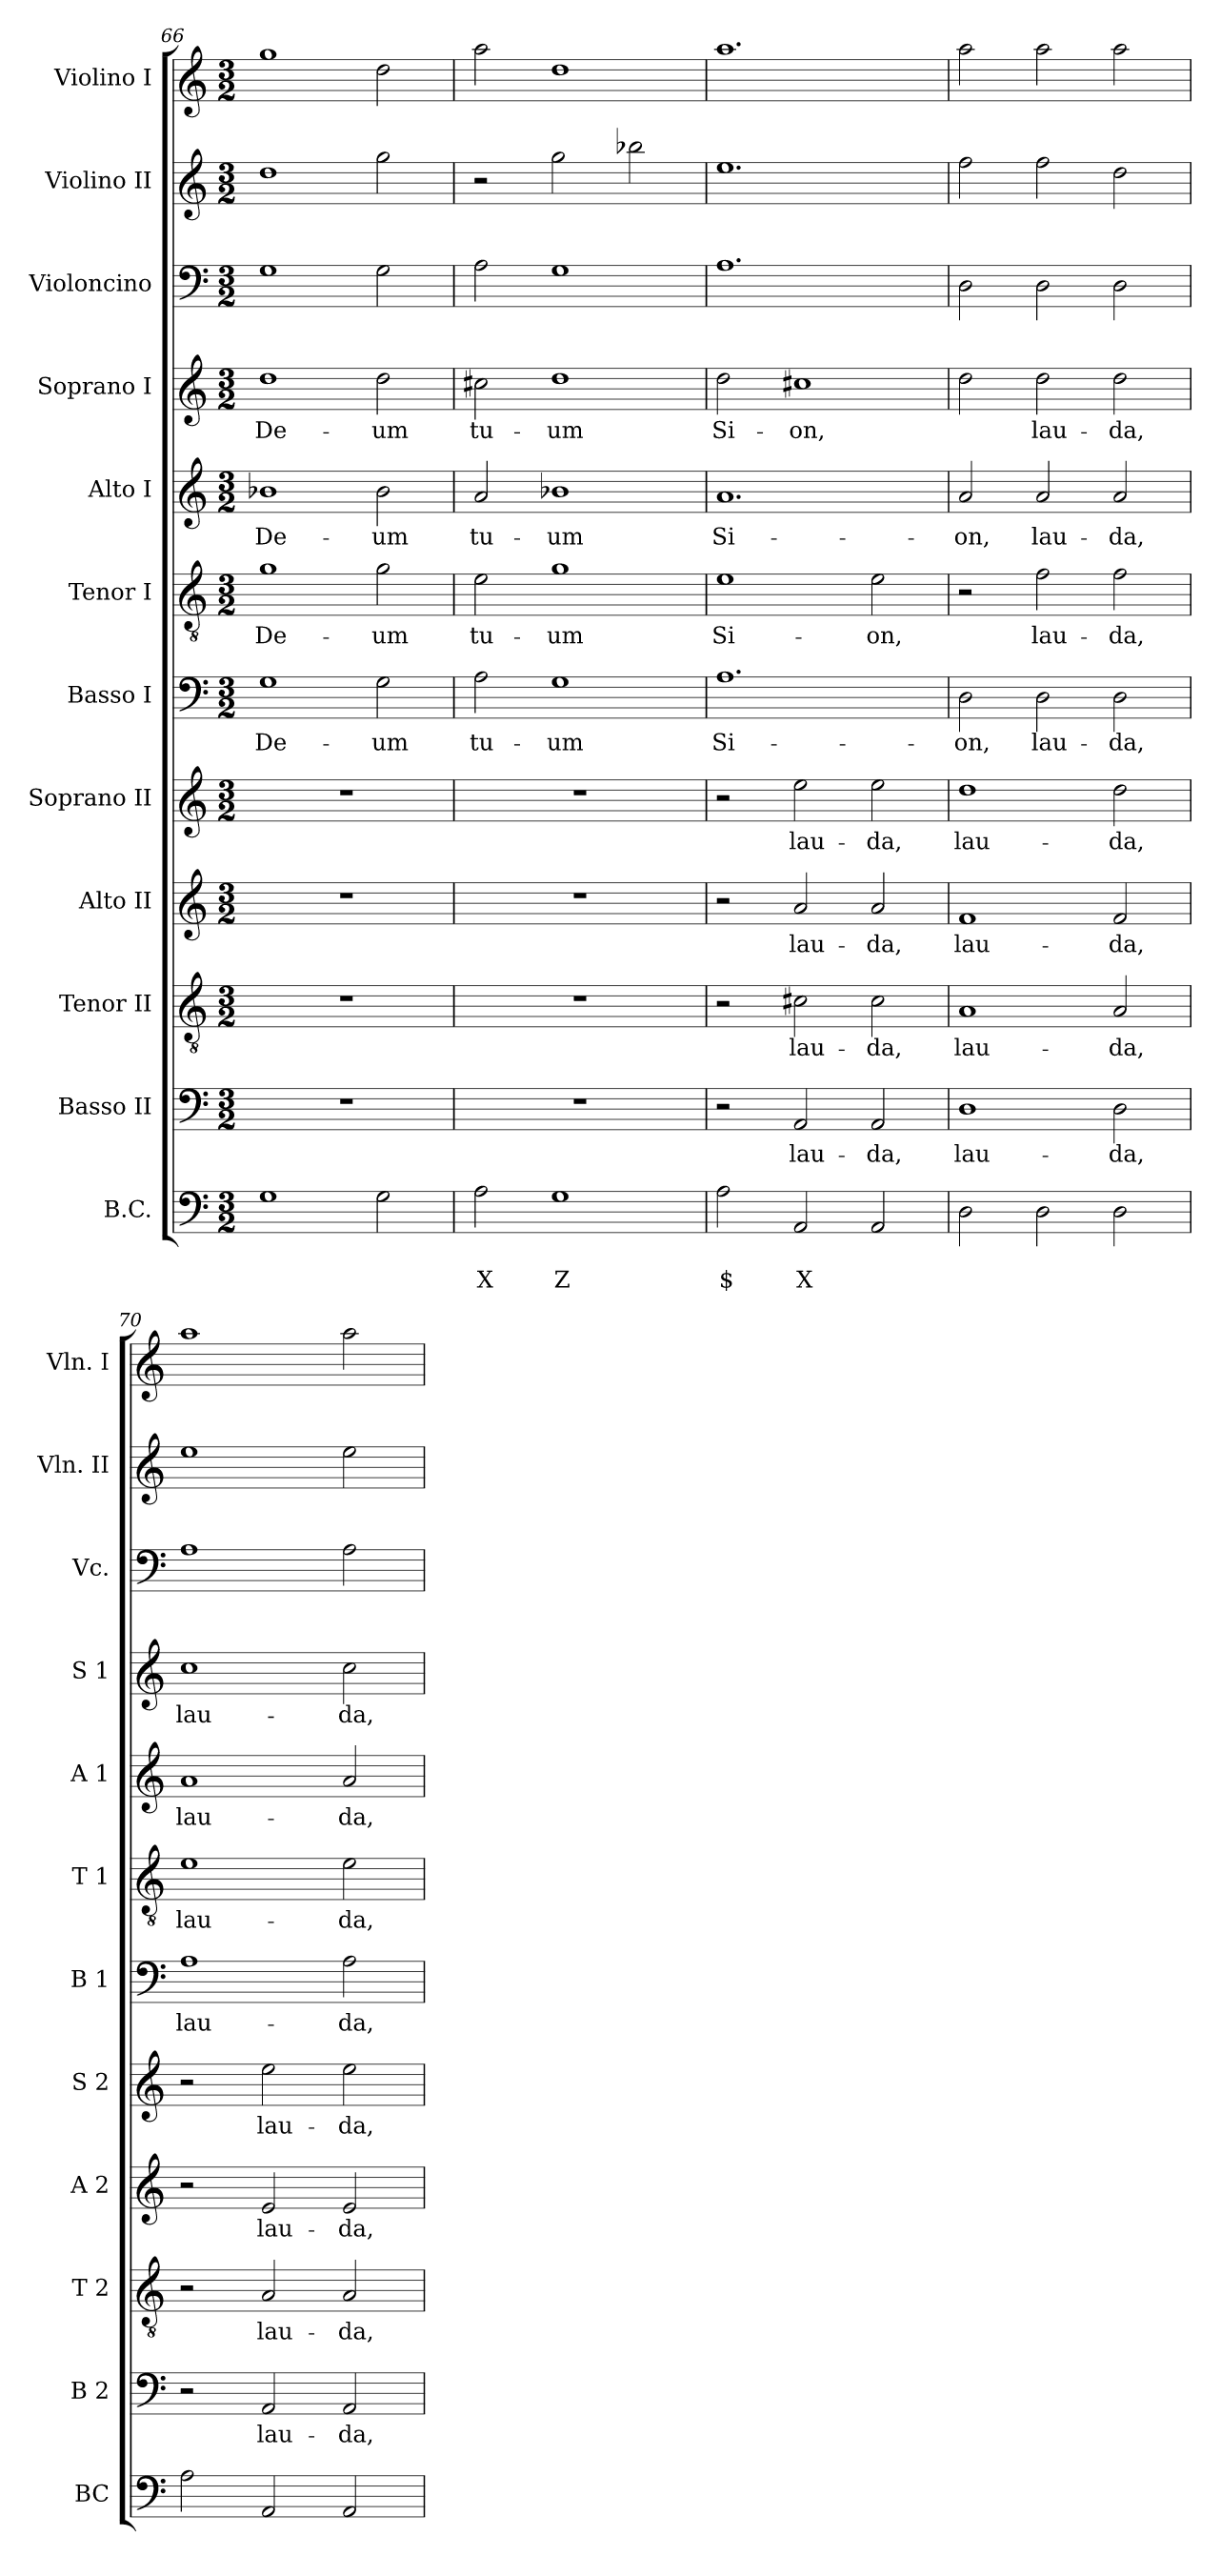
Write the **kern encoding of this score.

**kern	**text	**text	**kern	**text	**kern	**text	**kern	**text	**kern	**text	**kern	**text	**kern	**text	**kern	**text	**kern	**text	**kern	**kern	**kern
*part12	*part12	*part12	*part11	*part11	*part10	*part10	*part9	*part9	*part8	*part8	*part7	*part7	*part6	*part6	*part5	*part5	*part4	*part4	*part3	*part2	*part1
*staff12	*staff12	*staff12	*staff11	*staff11	*staff10	*staff10	*staff9	*staff9	*staff8	*staff8	*staff7	*staff7	*staff6	*staff6	*staff5	*staff5	*staff4	*staff4	*staff3	*staff2	*staff1
*I"B.C.	*	*	*I"Basso II	*	*I"Tenor II	*	*I"Alto II	*	*I"Soprano II	*	*I"Basso I	*	*I"Tenor I	*	*I"Alto I	*	*I"Soprano I	*	*I"Violoncino	*I"Violino II	*I"Violino I
*I'BC	*	*	*I'B 2	*	*I'T 2	*	*I'A 2	*	*I'S 2	*	*I'B 1	*	*I'T 1	*	*I'A 1	*	*I'S 1	*	*I'Vc.	*I'Vln. II	*I'Vln. I
*clefF4	*	*	*clefF4	*	*clefGv2	*	*clefG2	*	*clefG2	*	*clefF4	*	*clefGv2	*	*clefG2	*	*clefG2	*	*clefF4	*clefG2	*clefG2
*k[]	*	*	*k[]	*	*k[]	*	*k[]	*	*k[]	*	*k[]	*	*k[]	*	*k[]	*	*k[]	*	*k[]	*k[]	*k[]
*C:	*	*	*C:	*	*C:	*	*C:	*	*C:	*	*C:	*	*C:	*	*C:	*	*C:	*	*C:	*C:	*C:
*M3/2	*	*	*M3/2	*	*M3/2	*	*M3/2	*	*M3/2	*	*M3/2	*	*M3/2	*	*M3/2	*	*M3/2	*	*M3/2	*M3/2	*M3/2
=66	=66	=66	=66	=66	=66	=66	=66	=66	=66	=66	=66	=66	=66	=66	=66	=66	=66	=66	=66	=66	=66
!	!	!	!	!	!	!	!	!	!	!	!	!LO:LY:b	!	!LO:LY:b	!	!LO:LY:b	!	!LO:LY:b	!	!	!
1G	.	.	1.r	.	1.r	.	1.r	.	1.r	.	1G	De-	1g	De-	1b-X	De-	1dd	De-	1G	1dd	1gg
!	!	!	!	!	!	!	!	!	!	!	!	!LO:LY:b	!	!LO:LY:b	!	!LO:LY:b	!	!LO:LY:b	!	!	!
2G\	.	.	.	.	.	.	.	.	.	.	2G\	-um	2g\	-um	2b-\	-um	2dd\	-um	2G\	2gg\	2dd\
=67	=67	=67	=67	=67	=67	=67	=67	=67	=67	=67	=67	=67	=67	=67	=67	=67	=67	=67	=67	=67	=67
!	!	!LO:LY:b	!	!	!	!	!	!	!	!	!	!LO:LY:b	!	!LO:LY:b	!	!LO:LY:b	!	!LO:LY:b	!	!	!
2A\	.	X	1.r	.	1.r	.	1.r	.	1.r	.	2A\	tu-	2e\	tu-	2a/	tu-	2cc#X\	tu-	2A\	2r	2aa\
!	!	!LO:LY:b	!	!	!	!	!	!	!	!	!	!LO:LY:b	!	!LO:LY:b	!	!LO:LY:b	!	!LO:LY:b	!	!	!
1G	.	Z	.	.	.	.	.	.	.	.	1G	-um	1g	-um	1b-X	-um	1dd	-um	1G	2gg\	1dd
.	.	.	.	.	.	.	.	.	.	.	.	.	.	.	.	.	.	.	.	2bb-X\	.
=68	=68	=68	=68	=68	=68	=68	=68	=68	=68	=68	=68	=68	=68	=68	=68	=68	=68	=68	=68	=68	=68
!	!	!LO:LY:b	!	!	!	!	!	!	!	!	!	!LO:LY:b	!	!LO:LY:b	!	!LO:LY:b	!	!LO:LY:b	!	!	!
2A\	.	$	2r	.	2r	.	2r	.	2r	.	1.A	Si-	1e	Si-	1.a	Si-	2dd\	Si-	1.A	1.ee	1.aa
!	!	!LO:LY:b	!	!LO:LY:b	!	!LO:LY:b	!	!LO:LY:b	!	!LO:LY:b	!	!	!	!	!	!	!	!LO:LY:b	!	!	!
2AA/	.	X	2AA/	lau-	2c#X\	lau-	2a/	lau-	2ee\	lau-	.	.	.	.	.	.	1cc#X	-on,	.	.	.
!	!	!	!	!LO:LY:b	!	!LO:LY:b	!	!LO:LY:b	!	!LO:LY:b	!	!	!	!LO:LY:b	!	!	!	!	!	!	!
2AA/	.	.	2AA/	-da,	2c#\	-da,	2a/	-da,	2ee\	-da,	.	.	2e\	-on,	.	.	.	.	.	.	.
=69	=69	=69	=69	=69	=69	=69	=69	=69	=69	=69	=69	=69	=69	=69	=69	=69	=69	=69	=69	=69	=69
!	!	!	!	!LO:LY:b	!	!LO:LY:b	!	!LO:LY:b	!	!LO:LY:b	!	!LO:LY:b	!	!	!	!LO:LY:b	!	!	!	!	!
2D\	.	.	1D	lau-	1A	lau-	1f	lau-	1dd	lau-	2D\	-on,	2r	.	2a/	-on,	2dd\	.	2D\	2ff\	2aa\
!	!	!	!	!	!	!	!	!	!	!	!	!LO:LY:b	!	!LO:LY:b	!	!LO:LY:b	!	!LO:LY:b	!	!	!
2D\	.	.	.	.	.	.	.	.	.	.	2D\	lau-	2f\	lau-	2a/	lau-	2dd\	lau-	2D\	2ff\	2aa\
!	!	!	!	!LO:LY:b	!	!LO:LY:b	!	!LO:LY:b	!	!LO:LY:b	!	!LO:LY:b	!	!LO:LY:b	!	!LO:LY:b	!	!LO:LY:b	!	!	!
2D\	.	.	2D\	-da,	2A/	-da,	2f/	-da,	2dd\	-da,	2D\	-da,	2f\	-da,	2a/	-da,	2dd\	-da,	2D\	2dd\	2aa\
=70	=70	=70	=70	=70	=70	=70	=70	=70	=70	=70	=70	=70	=70	=70	=70	=70	=70	=70	=70	=70	=70
!	!	!	!	!	!	!	!	!	!	!	!	!LO:LY:b	!	!LO:LY:b	!	!LO:LY:b	!	!LO:LY:b	!	!	!
2A\	.	.	2r	.	2r	.	2r	.	2r	.	1A	lau-	1e	lau-	1a	lau-	1cc	lau-	1A	1ee	1aa
!	!	!	!	!LO:LY:b	!	!LO:LY:b	!	!LO:LY:b	!	!LO:LY:b	!	!	!	!	!	!	!	!	!	!	!
2AA/	.	.	2AA/	lau-	2A/	lau-	2e/	lau-	2ee\	lau-	.	.	.	.	.	.	.	.	.	.	.
!	!	!	!	!LO:LY:b	!	!LO:LY:b	!	!LO:LY:b	!	!LO:LY:b	!	!LO:LY:b	!	!LO:LY:b	!	!LO:LY:b	!	!LO:LY:b	!	!	!
2AA/	.	.	2AA/	-da,	2A/	-da,	2e/	-da,	2ee\	-da,	2A\	-da,	2e\	-da,	2a/	-da,	2cc\	-da,	2A\	2ee\	2aa\
=	=	=	=	=	=	=	=	=	=	=	=	=	=	=	=	=	=	=	=	=	=
*-	*-	*-	*-	*-	*-	*-	*-	*-	*-	*-	*-	*-	*-	*-	*-	*-	*-	*-	*-	*-	*-
